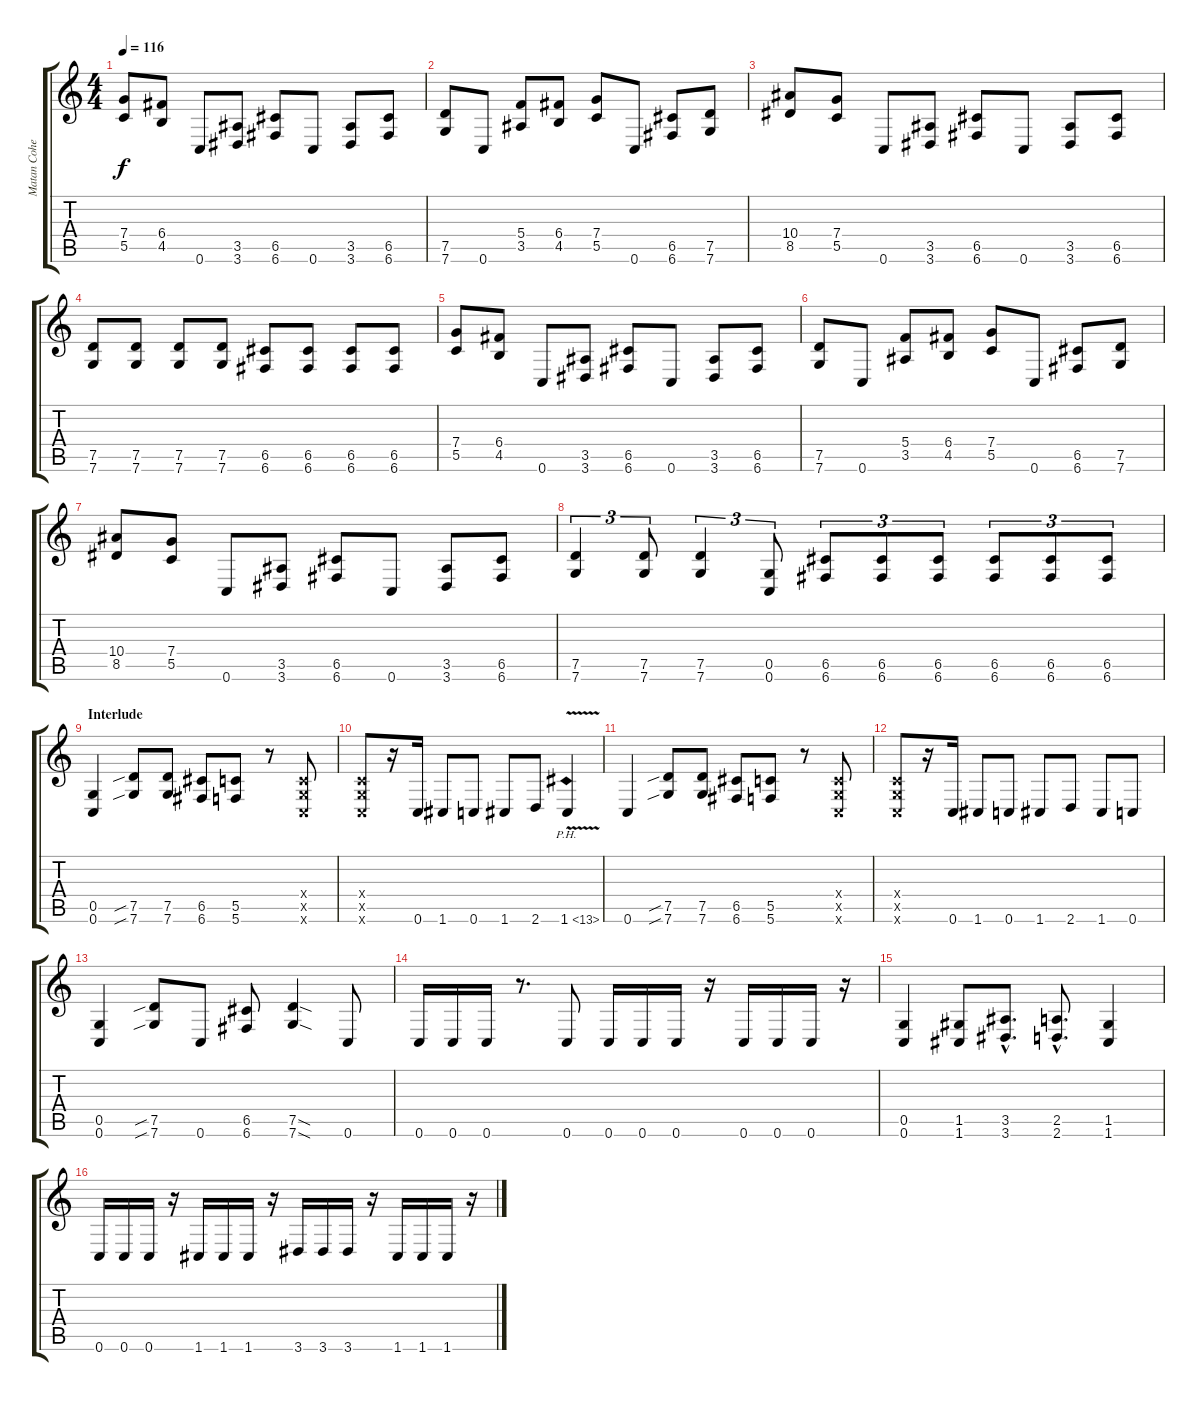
\track ("Matan Cohen" "Matan Cohe") {instrument distortionguitar}
\staff {score tabs}
\tuning (D4 A3 F3 C3 G2 C2) {hide}
\ts (4 4)
\section ("" "")
\tempo 116
\clef g2
\ks c
(7.4 5.5).8{dy f} (6.4 4.5).8 0.6.8 (3.5 3.6).8 (6.5 6.6).8 0.6.8 (3.5 3.6).8 (6.5 6.6).8 |
(7.5 7.6).8 0.6.8 (5.4 3.5).8 (6.4 4.5).8 (7.4 5.5).8 0.6.8 (6.5 6.6).8 (7.5 7.6).8 |
(10.4 8.5).8 (7.4 5.5).8 0.6.8 (3.5 3.6).8 (6.5 6.6).8 0.6.8 (3.5 3.6).8 (6.5 6.6).8 |
(7.5 7.6).8 (7.5 7.6).8 (7.5 7.6).8 (7.5 7.6).8 (6.5 6.6).8 (6.5 6.6).8 (6.5 6.6).8 (6.5 6.6).8 |
(7.4 5.5).8 (6.4 4.5).8 0.6.8 (3.5 3.6).8 (6.5 6.6).8 0.6.8 (3.5 3.6).8 (6.5 6.6).8 |
(7.5 7.6).8 0.6.8 (5.4 3.5).8 (6.4 4.5).8 (7.4 5.5).8 0.6.8 (6.5 6.6).8 (7.5 7.6).8 |
(10.4 8.5).8 (7.4 5.5).8 0.6.8 (3.5 3.6).8 (6.5 6.6).8 0.6.8 (3.5 3.6).8 (6.5 6.6).8 |
(7.5 7.6).4{tu (3 2)} (7.5 7.6).8{tu (3 2)} (7.5 7.6).4{tu (3 2)} (0.5 0.6).8{tu (3 2)} (6.5 6.6).8{tu (3 2)} (6.5 6.6).8{tu (3 2)} (6.5 6.6).8{tu (3 2)} (6.5 6.6).8{tu (3 2)} (6.5 6.6).8{tu (3 2)} (6.5 6.6).8{tu (3 2)} |
\section ("" "Interlude")
(0.5 0.6).4 (7.5{sib} 7.6{sib}).8 (7.5 7.6).8 (6.5 6.6).8 (5.5 5.6).8 r.8 (0.4{x} 0.5{x} 0.6{x}).8 |
(0.4{x} 0.5{x} 0.6{x}).8 r.16 0.6.16 1.6.8 0.6.8 1.6.8 2.6.8 1.6{ph 12 v}.4 |
0.6.4 (7.5{sib} 7.6{sib}).8 (7.5 7.6).8 (6.5 6.6).8 (5.5 5.6).8 r.8 (0.4{x} 0.5{x} 0.6{x}).8 |
(0.4{x} 0.5{x} 0.6{x}).8 r.16 0.6.16 1.6.8 0.6.8 1.6.8 2.6.8 1.6.8 0.6.8 |
(0.5 0.6).4 (7.5{sib} 7.6{sib}).8 0.6.8 (6.5 6.6).8 (7.5{sod} 7.6{sod}).4 0.6.8 |
0.6.16 0.6.16 0.6.16 r.8{d} 0.6.8 0.6.16 0.6.16 0.6.16 r.16 0.6.16 0.6.16 0.6.16 r.16 |
(0.5 0.6).4 (1.5 1.6).8 (3.5{hac} 3.6{hac}).8{d} (2.5{hac} 2.6{hac}).8{d} (1.5 1.6).4 |
0.6.16 0.6.16 0.6.16 r.16 1.6.16 1.6.16 1.6.16 r.16 3.6.16 3.6.16 3.6.16 r.16 1.6.16 1.6.16 1.6.16 r.16
